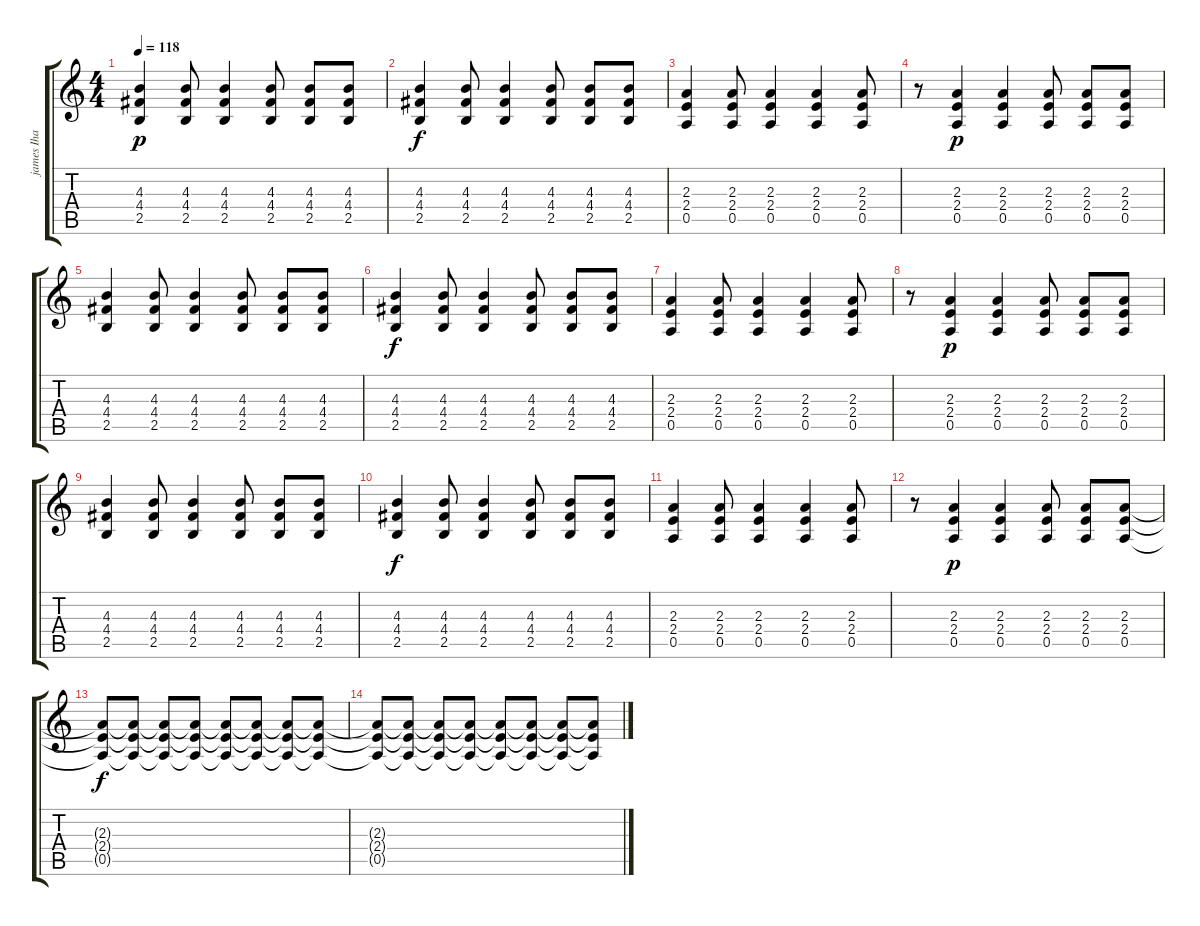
\track ("james Iha" "james Iha") {instrument distortionguitar}
\staff {score tabs}
\tuning (E4 B3 G3 D3 A2 D2) {hide}
\ts (4 4)
\tempo 118
\clef g2
\ks c
(4.3 4.4 2.5).4{dy p} (4.3 4.4 2.5).8 (4.3 4.4 2.5).4 (4.3 4.4 2.5).8 (4.3 4.4 2.5).8 (4.3 4.4 2.5).8 |
(4.3 4.4 2.5).4{dy f} (4.3 4.4 2.5).8 (4.3 4.4 2.5).4 (4.3 4.4 2.5).8 (4.3 4.4 2.5).8 (4.3 4.4 2.5).8 |
(2.3 2.4 0.5).4 (2.3 2.4 0.5).8 (2.3 2.4 0.5).4 (2.3 2.4 0.5).4 (2.3 2.4 0.5).8 |
r.8 (2.3 2.4 0.5).4{dy p} (2.3 2.4 0.5).4 (2.3 2.4 0.5).8 (2.3 2.4 0.5).8 (2.3 2.4 0.5).8 |
(4.3 4.4 2.5).4 (4.3 4.4 2.5).8 (4.3 4.4 2.5).4 (4.3 4.4 2.5).8 (4.3 4.4 2.5).8 (4.3 4.4 2.5).8 |
(4.3 4.4 2.5).4{dy f} (4.3 4.4 2.5).8 (4.3 4.4 2.5).4 (4.3 4.4 2.5).8 (4.3 4.4 2.5).8 (4.3 4.4 2.5).8 |
(2.3 2.4 0.5).4 (2.3 2.4 0.5).8 (2.3 2.4 0.5).4 (2.3 2.4 0.5).4 (2.3 2.4 0.5).8 |
r.8 (2.3 2.4 0.5).4{dy p} (2.3 2.4 0.5).4 (2.3 2.4 0.5).8 (2.3 2.4 0.5).8 (2.3 2.4 0.5).8 |
(4.3 4.4 2.5).4 (4.3 4.4 2.5).8 (4.3 4.4 2.5).4 (4.3 4.4 2.5).8 (4.3 4.4 2.5).8 (4.3 4.4 2.5).8 |
(4.3 4.4 2.5).4{dy f} (4.3 4.4 2.5).8 (4.3 4.4 2.5).4 (4.3 4.4 2.5).8 (4.3 4.4 2.5).8 (4.3 4.4 2.5).8 |
(2.3 2.4 0.5).4 (2.3 2.4 0.5).8 (2.3 2.4 0.5).4 (2.3 2.4 0.5).4 (2.3 2.4 0.5).8 |
r.8 (2.3 2.4 0.5).4{dy p} (2.3 2.4 0.5).4 (2.3 2.4 0.5).8 (2.3 2.4 0.5).8 (2.3 2.4 0.5).8 |
(2.3{t} 2.4{t} 0.5{t}).8{dy f} (2.3{t} 2.4{t} 0.5{t}).8 (2.3{t} 2.4{t} 0.5{t}).8 (2.3{t} 2.4{t} 0.5{t}).8 (2.3{t} 2.4{t} 0.5{t}).8 (2.3{t} 2.4{t} 0.5{t}).8 (2.3{t} 2.4{t} 0.5{t}).8 (2.3{t} 2.4{t} 0.5{t}).8 |
(2.3{t} 2.4{t} 0.5{t}).8 (2.3{t} 2.4{t} 0.5{t}).8 (2.3{t} 2.4{t} 0.5{t}).8{volume 0} (2.3{t} 2.4{t} 0.5{t}).8 (2.3{t} 2.4{t} 0.5{t}).8 (2.3{t} 2.4{t} 0.5{t}).8 (2.3{t} 2.4{t} 0.5{t}).8 (2.3{t} 2.4{t} 0.5{t}).8
